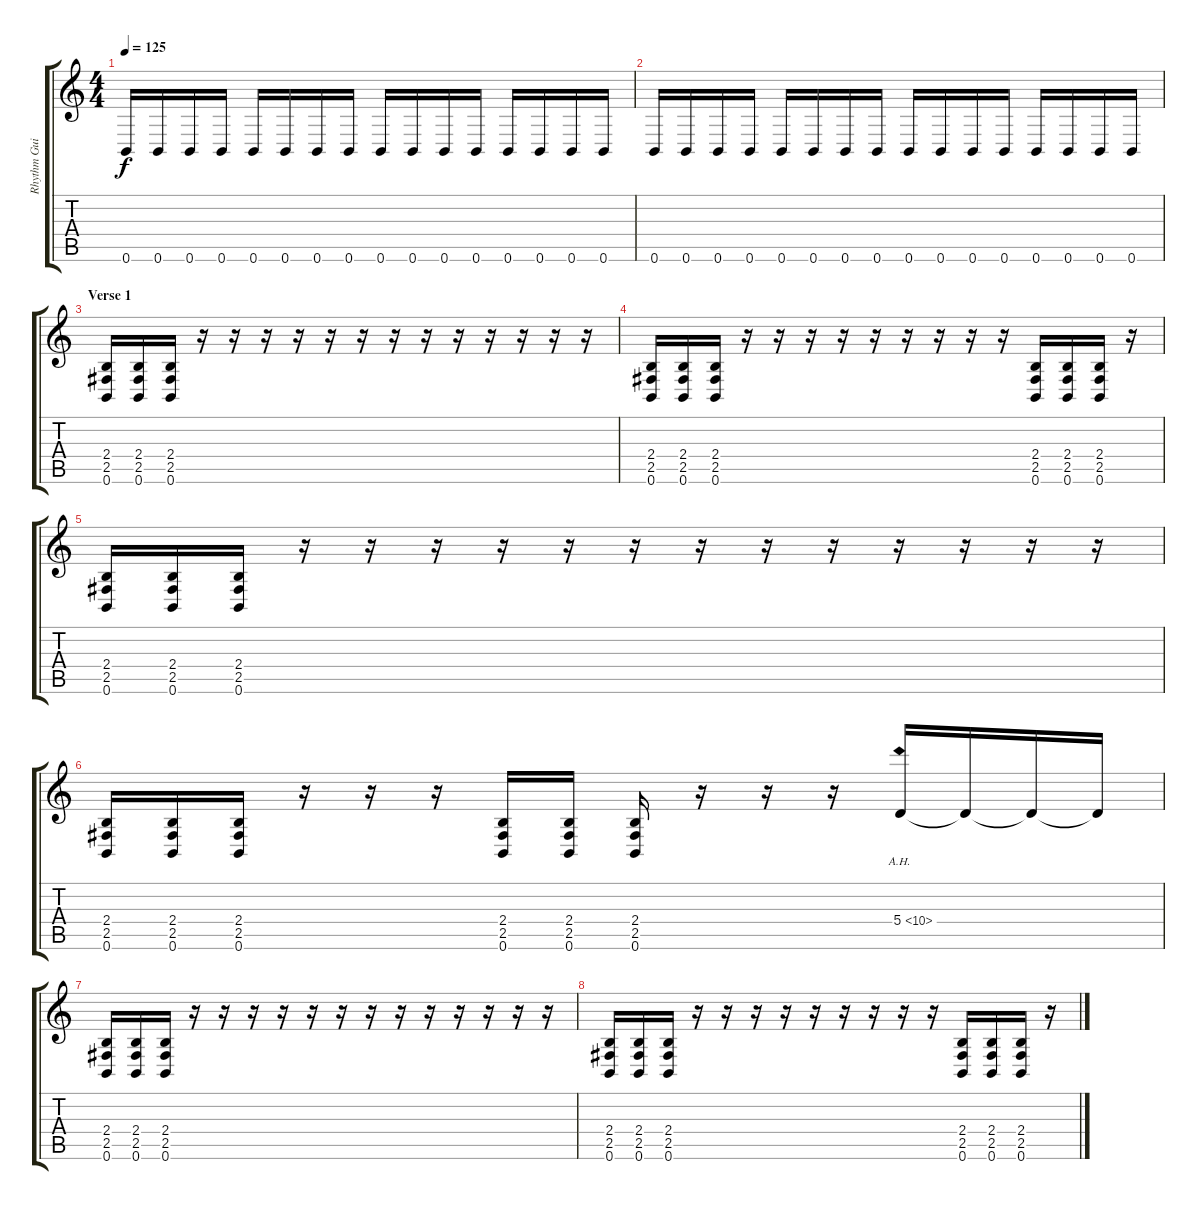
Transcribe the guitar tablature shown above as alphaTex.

\track ("Rhythm Guitar" "Rhythm Gui") {instrument distortionguitar}
\staff {score tabs}
\tuning (B3 Gb3 D3 A2 E2 B1) {hide}
\ts (4 4)
\tempo 125
\clef g2
\ks c
0.6.16{dy f} 0.6.16 0.6.16 0.6.16 0.6.16 0.6.16 0.6.16 0.6.16 0.6.16 0.6.16 0.6.16 0.6.16 0.6.16 0.6.16 0.6.16 0.6.16 |
0.6.16 0.6.16 0.6.16 0.6.16 0.6.16 0.6.16 0.6.16 0.6.16 0.6.16 0.6.16 0.6.16 0.6.16 0.6.16 0.6.16 0.6.16 0.6.16 |
\section ("" "Verse 1")
(2.4 2.5 0.6).16 (2.4 2.5 0.6).16 (2.4 2.5 0.6).16 r.16 r.16 r.16 r.16 r.16 r.16 r.16 r.16 r.16 r.16 r.16 r.16 r.16 |
(2.4 2.5 0.6).16 (2.4 2.5 0.6).16 (2.4 2.5 0.6).16 r.16 r.16 r.16 r.16 r.16 r.16 r.16 r.16 r.16 (2.4 2.5 0.6).16 (2.4 2.5 0.6).16 (2.4 2.5 0.6).16 r.16 |
(2.4 2.5 0.6).16 (2.4 2.5 0.6).16 (2.4 2.5 0.6).16 r.16 r.16 r.16 r.16 r.16 r.16 r.16 r.16 r.16 r.16 r.16 r.16 r.16 |
(2.4 2.5 0.6).16 (2.4 2.5 0.6).16 (2.4 2.5 0.6).16 r.16 r.16 r.16 (2.4 2.5 0.6).16 (2.4 2.5 0.6).16 (2.4 2.5 0.6).16 r.16 r.16 r.16 5.4{ah 5}.16 5.4{t}.16 5.4{t}.16 5.4{t}.16 |
(2.4 2.5 0.6).16 (2.4 2.5 0.6).16 (2.4 2.5 0.6).16 r.16 r.16 r.16 r.16 r.16 r.16 r.16 r.16 r.16 r.16 r.16 r.16 r.16 |
(2.4 2.5 0.6).16 (2.4 2.5 0.6).16 (2.4 2.5 0.6).16 r.16 r.16 r.16 r.16 r.16 r.16 r.16 r.16 r.16 (2.4 2.5 0.6).16 (2.4 2.5 0.6).16 (2.4 2.5 0.6).16 r.16
